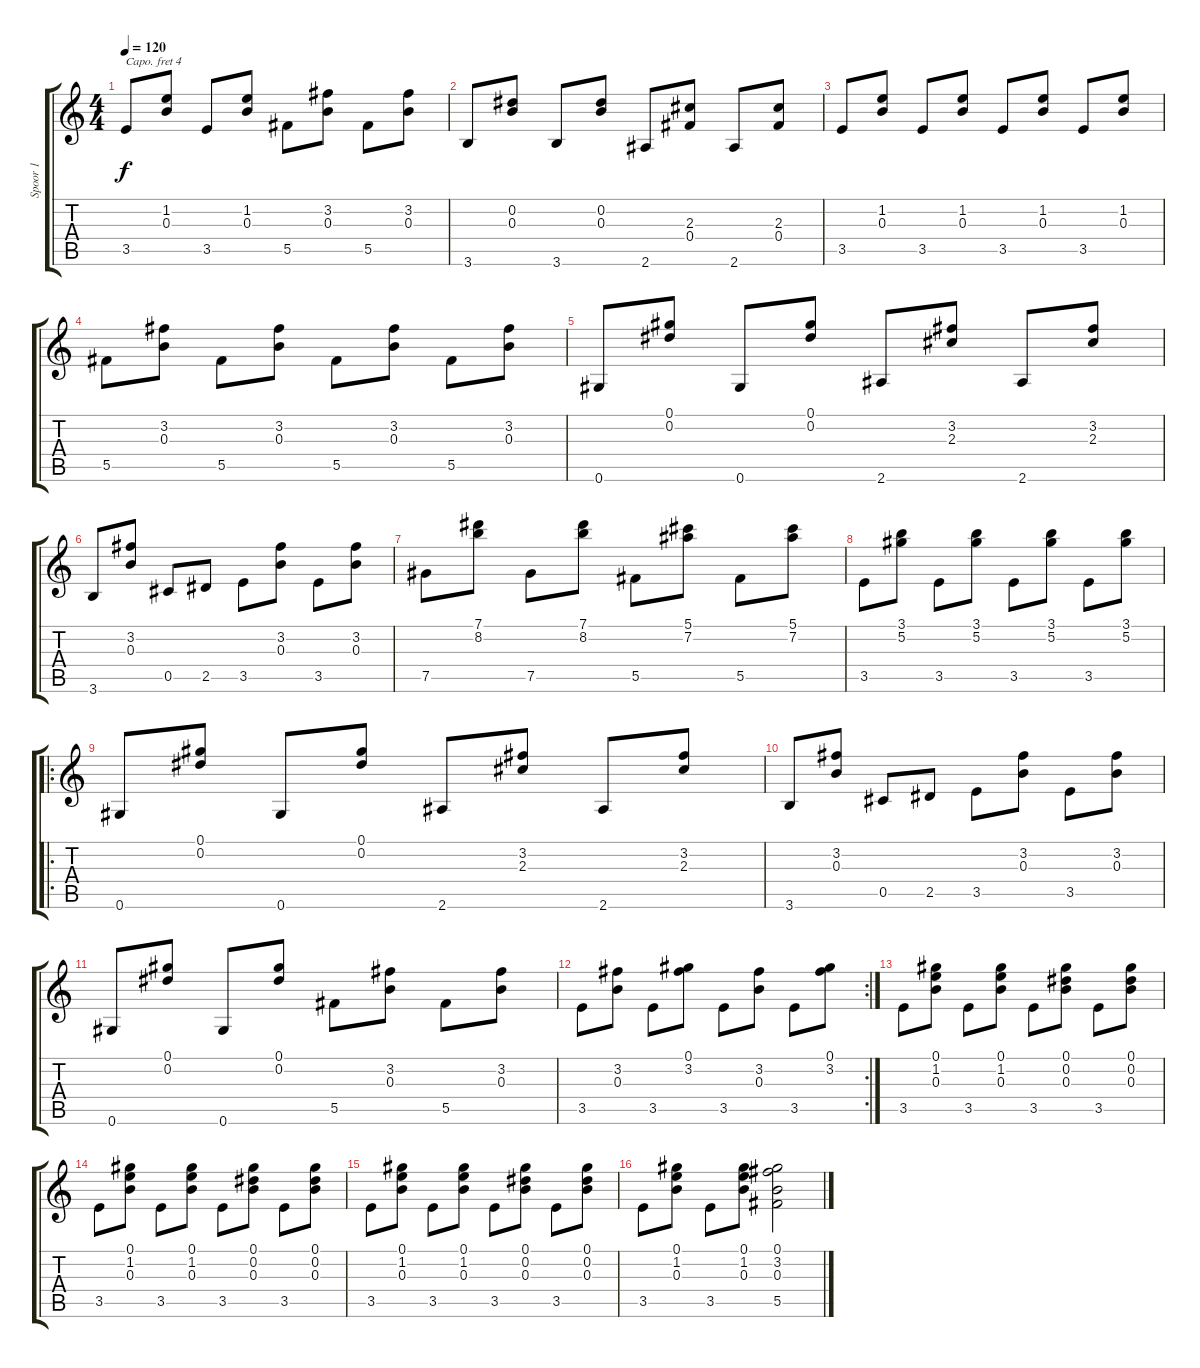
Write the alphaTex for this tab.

\track ("Spoor 1" "Spoor 1") {instrument acousticguitarsteel}
\staff {score tabs}
\capo 4
\tuning (E4 B3 G3 D3 A2 E2) {hide}
\ts (4 4)
\tempo 120
\clef g2
\ks c
3.5.8{dy f} (1.2 0.3).8 3.5.8 (1.2 0.3).8 5.5.8 (3.2 0.3).8 5.5.8 (3.2 0.3).8 |
3.6.8 (0.2 0.3).8 3.6.8 (0.2 0.3).8 2.6.8 (2.3 0.4).8 2.6.8 (2.3 0.4).8 |
3.5.8 (1.2 0.3).8 3.5.8 (1.2 0.3).8 3.5.8 (1.2 0.3).8 3.5.8 (1.2 0.3).8 |
5.5.8 (3.2 0.3).8 5.5.8 (3.2 0.3).8 5.5.8 (3.2 0.3).8 5.5.8 (3.2 0.3).8 |
0.6.8 (0.1 0.2).8 0.6.8 (0.1 0.2).8 2.6.8 (3.2 2.3).8 2.6.8 (3.2 2.3).8 |
3.6.8 (3.2 0.3).8 0.5.8 2.5.8 3.5.8 (3.2 0.3).8 3.5.8 (3.2 0.3).8 |
7.5.8 (7.1 8.2).8 7.5.8 (7.1 8.2).8 5.5.8 (5.1 7.2).8 5.5.8 (5.1 7.2).8 |
3.5.8 (3.1 5.2).8 3.5.8 (3.1 5.2).8 3.5.8 (3.1 5.2).8 3.5.8 (3.1 5.2).8 |
\ro
0.6.8 (0.1 0.2).8 0.6.8 (0.1 0.2).8 2.6.8 (3.2 2.3).8 2.6.8 (3.2 2.3).8 |
3.6.8 (3.2 0.3).8 0.5.8 2.5.8 3.5.8 (3.2 0.3).8 3.5.8 (3.2 0.3).8 |
0.6.8 (0.1 0.2).8 0.6.8 (0.1 0.2).8 5.5.8 (3.2 0.3).8 5.5.8 (3.2 0.3).8 |
\rc 2
3.5.8 (3.2 0.3).8 3.5.8 (0.1 3.2).8 3.5.8 (3.2 0.3).8 3.5.8 (0.1 3.2).8 |
3.5.8 (0.1 1.2 0.3).8 3.5.8 (0.1 1.2 0.3).8 3.5.8 (0.1 0.2 0.3).8 3.5.8 (0.1 0.2 0.3).8 |
3.5.8 (0.1 1.2 0.3).8 3.5.8 (0.1 1.2 0.3).8 3.5.8 (0.1 0.2 0.3).8 3.5.8 (0.1 0.2 0.3).8 |
3.5.8 (0.1 1.2 0.3).8 3.5.8 (0.1 1.2 0.3).8 3.5.8 (0.1 0.2 0.3).8 3.5.8 (0.1 0.2 0.3).8 |
3.5.8 (0.1 1.2 0.3).8 3.5.8 (0.1 1.2 0.3).8 (0.1 3.2 0.3 5.5).2
